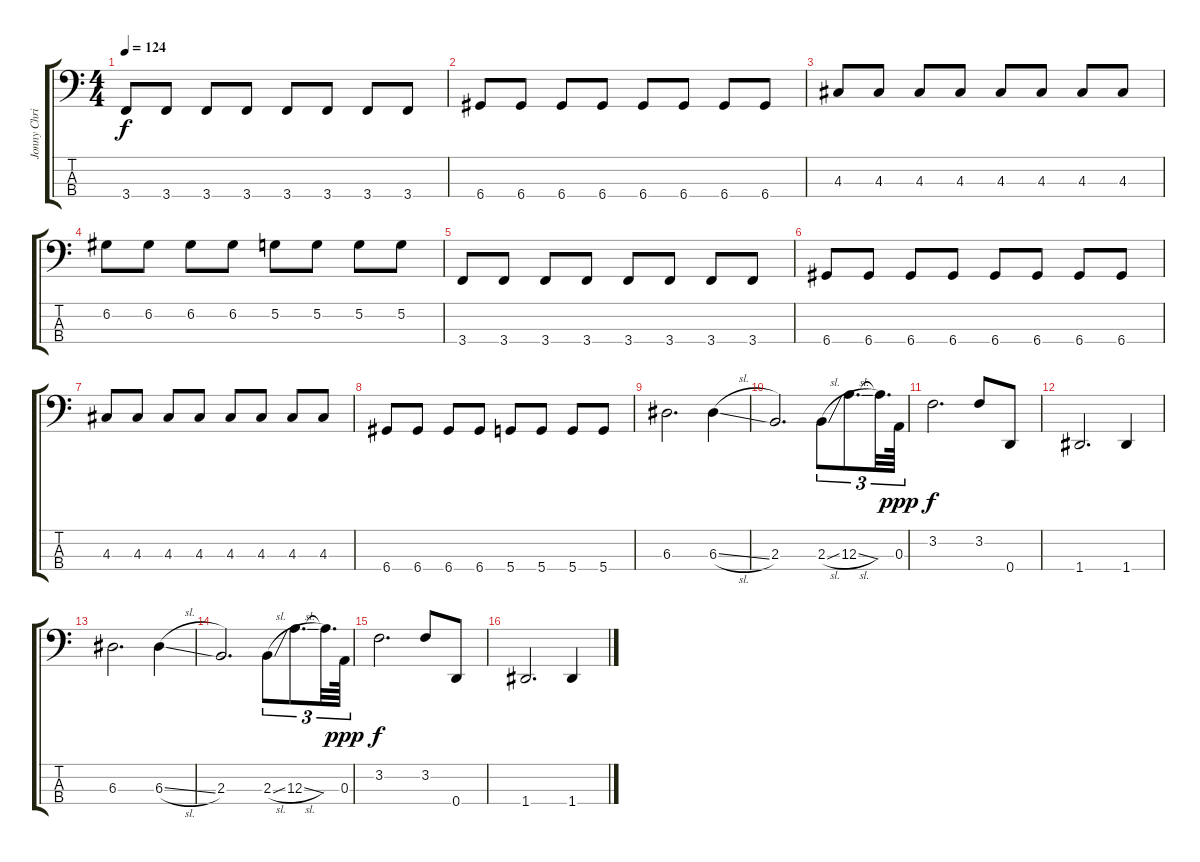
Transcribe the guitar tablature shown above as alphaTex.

\track ("Jonny Christ" "Jonny Chri") {instrument electricbassfinger}
\staff {score tabs}
\tuning (G2 D2 A1 D1) {hide}
\ts (4 4)
\tempo 124
\clef f4
\ks c
3.4.8{dy f} 3.4.8 3.4.8 3.4.8 3.4.8 3.4.8 3.4.8 3.4.8 |
6.4.8 6.4.8 6.4.8 6.4.8 6.4.8 6.4.8 6.4.8 6.4.8 |
4.3.8 4.3.8 4.3.8 4.3.8 4.3.8 4.3.8 4.3.8 4.3.8 |
6.2.8 6.2.8 6.2.8 6.2.8 5.2.8 5.2.8 5.2.8 5.2.8 |
3.4.8 3.4.8 3.4.8 3.4.8 3.4.8 3.4.8 3.4.8 3.4.8 |
6.4.8 6.4.8 6.4.8 6.4.8 6.4.8 6.4.8 6.4.8 6.4.8 |
4.3.8 4.3.8 4.3.8 4.3.8 4.3.8 4.3.8 4.3.8 4.3.8 |
6.4.8 6.4.8 6.4.8 6.4.8 5.4.8 5.4.8 5.4.8 5.4.8 |
6.3.2{d} 6.3{sl}.4 |
2.3.2{d} 2.3{sl}.8{tu (3 2)} 12.3{sl}.8{d tu (3 2)} 12.3{t}.32{d tu (3 2)} 0.3.64{tu (3 2) dy ppp} |
3.2.2{d dy f} 3.2.8 0.4.8 |
1.4.2{d} 1.4.4 |
6.3.2{d} 6.3{sl}.4 |
2.3.2{d} 2.3{sl}.8{tu (3 2)} 12.3{sl}.8{d tu (3 2)} 12.3{t}.32{d tu (3 2)} 0.3.64{tu (3 2) dy ppp} |
3.2.2{d dy f} 3.2.8 0.4.8 |
1.4.2{d} 1.4.4
